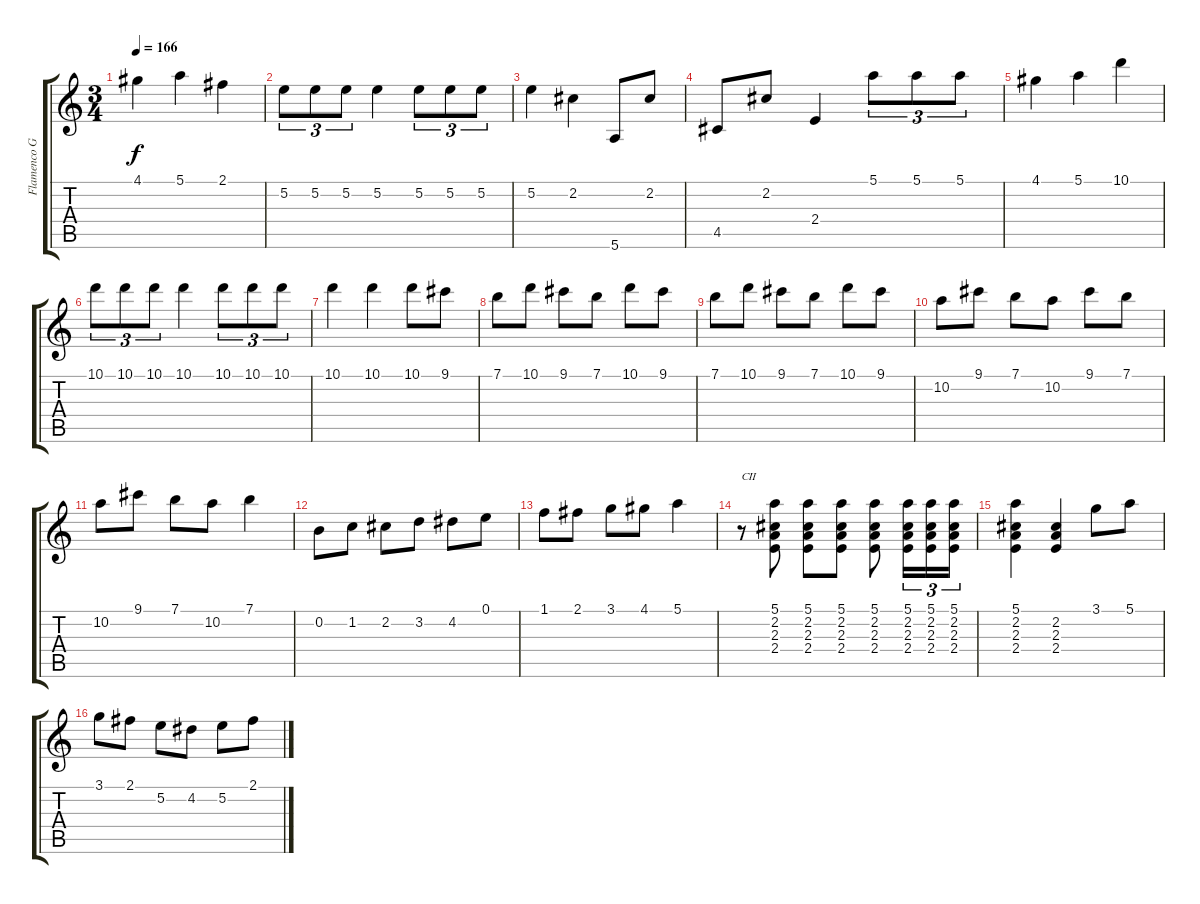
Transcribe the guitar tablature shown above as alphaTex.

\track ("Flamenco Guitar" "Flamenco G") {instrument acousticguitarnylon}
\staff {score tabs}
\tuning (E4 B3 G3 D3 A2 E2) {hide}
\ts (3 4)
\tempo 166
\clef g2
\ks c
4.1.4{dy f} 5.1.4 2.1.4 |
5.2.8{tu (3 2)} 5.2.8{tu (3 2)} 5.2.8{tu (3 2)} 5.2.4 5.2.8{tu (3 2)} 5.2.8{tu (3 2)} 5.2.8{tu (3 2)} |
5.2.4 2.2.4 5.6.8 2.2.8 |
4.5.8 2.2.8 2.4.4 5.1.8{tu (3 2)} 5.1.8{tu (3 2)} 5.1.8{tu (3 2)} |
4.1.4 5.1.4 10.1.4 |
10.1.8{tu (3 2)} 10.1.8{tu (3 2)} 10.1.8{tu (3 2)} 10.1.4 10.1.8{tu (3 2)} 10.1.8{tu (3 2)} 10.1.8{tu (3 2)} |
10.1.4 10.1.4 10.1.8 9.1.8 |
7.1.8 10.1.8 9.1.8 7.1.8 10.1.8 9.1.8 |
7.1.8 10.1.8 9.1.8 7.1.8 10.1.8 9.1.8 |
10.2.8 9.1.8 7.1.8 10.2.8 9.1.8 7.1.8 |
10.2.8 9.1.8 7.1.8 10.2.8 7.1.4 |
0.2.8 1.2.8 2.2.8 3.2.8 4.2.8 0.1.8 |
1.1.8 2.1.8 3.1.8 4.1.8 5.1.4 |
r.8{txt "CII"} (5.1 2.2 2.3 2.4).8 (5.1 2.2 2.3 2.4).8 (5.1 2.2 2.3 2.4).8 (5.1 2.2 2.3 2.4).8 (5.1 2.2 2.3 2.4).16{tu (3 2)} (5.1 2.2 2.3 2.4).16{tu (3 2)} (5.1 2.2 2.3 2.4).16{tu (3 2)} |
(5.1 2.2 2.3 2.4).4 (2.2 2.3 2.4).4 3.1.8 5.1.8 |
3.1.8 2.1.8 5.2.8 4.2.8 5.2.8 2.1.8
